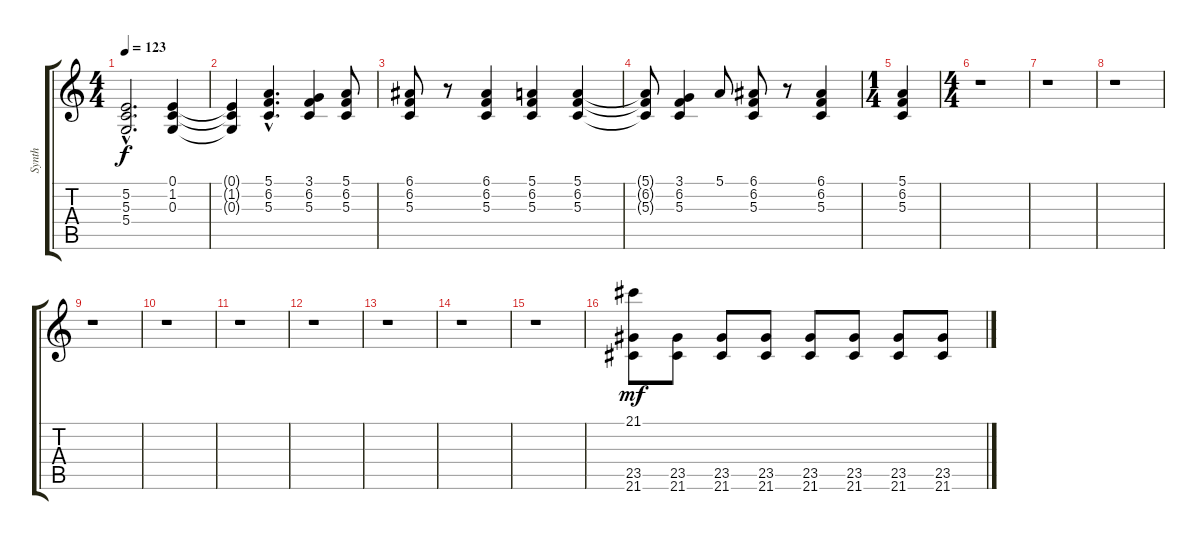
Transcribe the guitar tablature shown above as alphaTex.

\track ("Synth" "Synth") {instrument pad3polysynth}
\staff {score tabs}
\tuning (E4 B3 G3 D3 A2 E2) {hide}
\ts (4 4)
\tempo 123
\clef g2
\ks c
(5.2{hac t} 5.3{hac t} 5.4{hac t}).2{d dy f} (0.1 1.2 0.3).4 |
(0.1{t} 1.2{t} 0.3{t}).4 (5.1{hac} 6.2{hac} 5.3{hac}).4{d} (3.1 6.2 5.3).4 (5.1 6.2 5.3).8 |
(6.1 6.2 5.3).8 r.8 (6.1 6.2 5.3).4 (5.1 6.2 5.3).4 (5.1 6.2 5.3).4 |
(5.1{t} 6.2{t} 5.3{t}).8 (3.1 6.2 5.3).4 5.1.8 (6.1 6.2 5.3).8 r.8 (6.1 6.2 5.3).4 |
\ts (1 4)
(5.1 6.2 5.3).4 |
\ts (4 4)
r.1 |
r.1 |
r.1 |
r.1 |
r.1 |
r.1 |
r.1 |
r.1 |
r.1 |
r.1 |
(21.1 23.5 21.6).8{dy mf} (23.5 21.6).8 (23.5 21.6).8 (23.5 21.6).8 (23.5 21.6).8 (23.5 21.6).8 (23.5 21.6).8 (23.5 21.6).8
